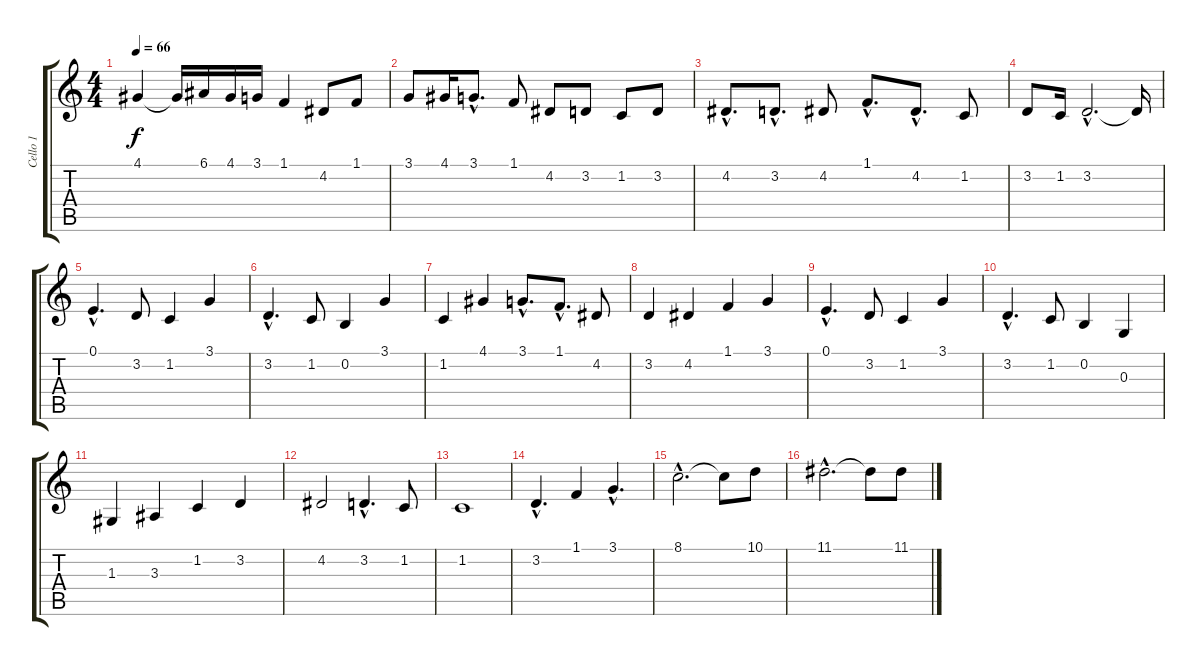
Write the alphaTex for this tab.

\track ("Cello 1" "Cello 1") {instrument cello}
\staff {score tabs}
\tuning (E4 B3 G3 D3 A2 E2) {hide}
\ts (4 4)
\tempo 66
\clef g2
\ks c
4.1.4{dy f} 4.1{t}.16 6.1.16 4.1.16 3.1.16 1.1.4 4.2.8 1.1.8 |
3.1.8 4.1.16 3.1{hac}.8{d} 1.1.8 4.2.8 3.2.8 1.2.8 3.2.8 |
4.2{hac}.8{d} 3.2{hac}.8{d} 4.2.8 1.1{hac}.8{d} 4.2{hac}.8{d} 1.2.8 |
3.2.8 1.2.16 3.2{hac}.2{d} 3.2{t}.16 |
0.1{hac}.4{d} 3.2.8 1.2.4 3.1.4 |
3.2{hac}.4{d} 1.2.8 0.2.4 3.1.4 |
1.2.4 4.1.4 3.1{hac}.8{d} 1.1{hac}.8{d} 4.2.8 |
3.2.4 4.2.4 1.1.4 3.1.4 |
0.1{hac}.4{d} 3.2.8 1.2.4 3.1.4 |
3.2{hac}.4{d} 1.2.8 0.2.4 0.3.4 |
1.3.4 3.3.4 1.2.4 3.2.4 |
4.2.2 3.2{hac}.4{d} 1.2.8 |
1.2.1 |
3.2{hac}.4{d} 1.1.4 3.1{hac}.4{d} |
8.1{hac}.2{d} 8.1{t}.8 10.1.8 |
11.1{hac}.2{d} 11.1{t}.8 11.1.8
